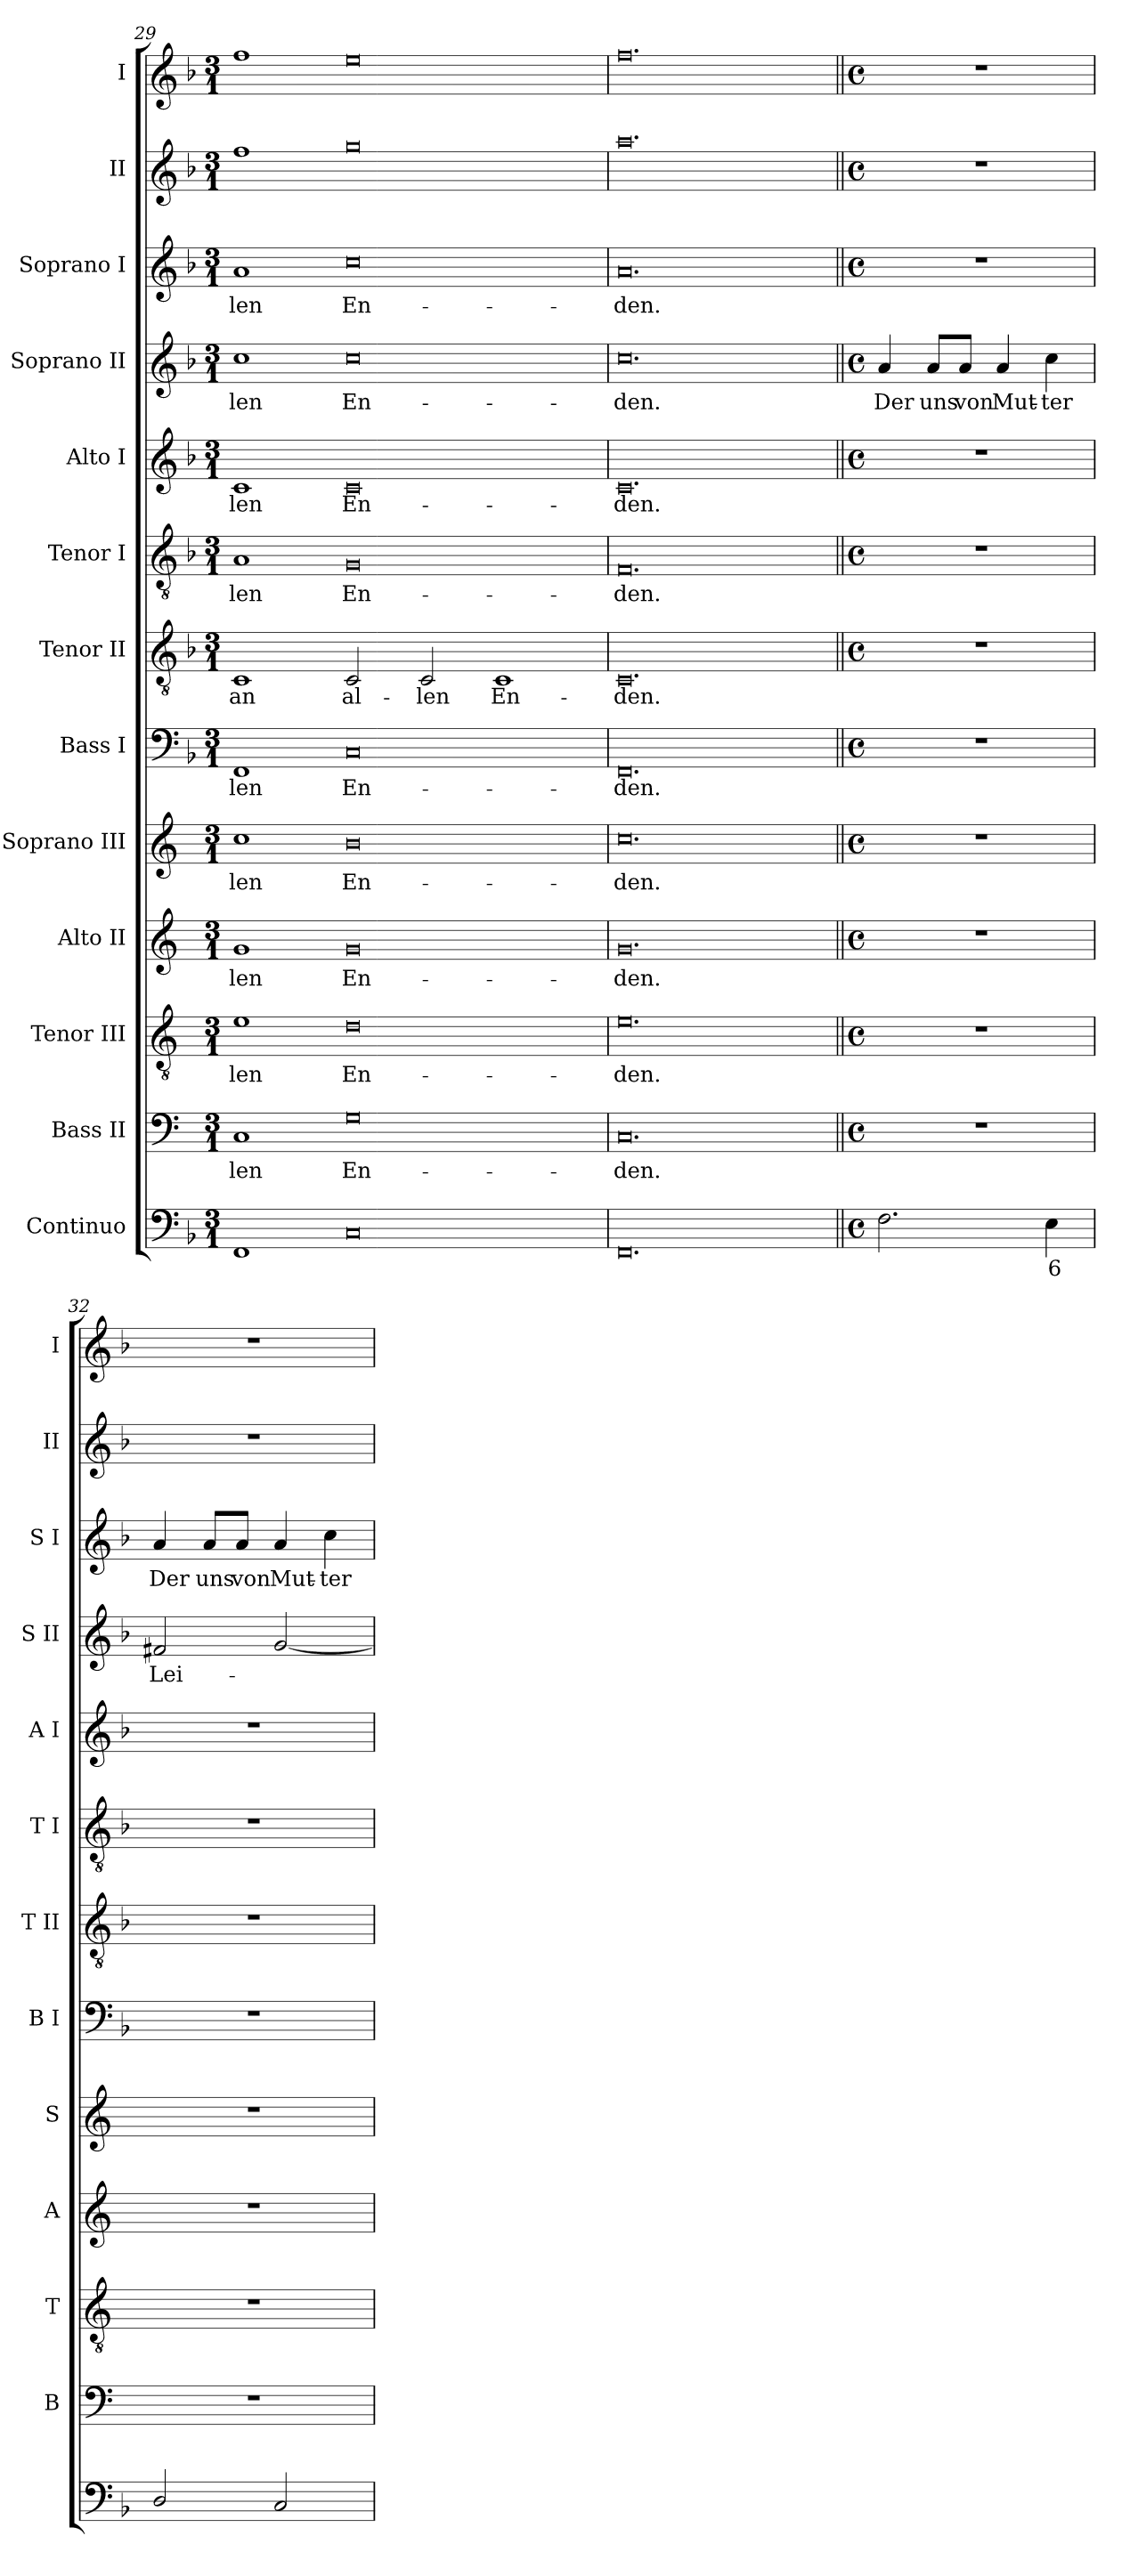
**kern	**text	**kern	**text	**kern	**text	**kern	**text	**kern	**text	**kern	**text	**kern	**text	**kern	**text	**kern	**text	**kern	**text	**kern	**text	**kern	**kern
*part13	*part13	*part12	*part12	*part11	*part11	*part10	*part10	*part9	*part9	*part8	*part8	*part7	*part7	*part6	*part6	*part5	*part5	*part4	*part4	*part3	*part3	*part2	*part1
*staff13	*staff13	*staff12	*staff12	*staff11	*staff11	*staff10	*staff10	*staff9	*staff9	*staff8	*staff8	*staff7	*staff7	*staff6	*staff6	*staff5	*staff5	*staff4	*staff4	*staff3	*staff3	*staff2	*staff1
*I"Continuo	*	*I"Bass II	*	*I"Tenor III	*	*I"Alto II	*	*I"Soprano III	*	*I"Bass I	*	*I"Tenor II	*	*I"Tenor I	*	*I"Alto I	*	*I"Soprano II	*	*I"Soprano I	*	*I"II	*I"I
*	*	*I'B	*	*I'T	*	*I'A	*	*I'S	*	*I'B I	*	*I'T II	*	*I'T I	*	*I'A I	*	*I'S II	*	*I'S I	*	*I'II	*I'I
!!LO:LB:g=z
*clefF4	*	*clefF4	*	*clefGv2	*	*clefG2	*	*clefG2	*	*clefF4	*	*clefGv2	*	*clefGv2	*	*clefG2	*	*clefG2	*	*clefG2	*	*clefG2	*clefG2
*	*	*ITrd4c7	*	*ITrd4c7	*	*ITrd4c7	*	*ITrd4c7	*	*	*	*	*	*	*	*	*	*	*	*	*	*	*
*k[b-]	*	*k[b-]	*	*k[b-]	*	*k[b-]	*	*k[b-]	*	*k[b-]	*	*k[b-]	*	*k[b-]	*	*k[b-]	*	*k[b-]	*	*k[b-]	*	*k[b-]	*k[b-]
*F:	*	*F:	*	*F:	*	*F:	*	*F:	*	*F:	*	*F:	*	*F:	*	*F:	*	*F:	*	*F:	*	*F:	*F:
*M3/1	*	*M3/1	*	*M3/1	*	*M3/1	*	*M3/1	*	*M3/1	*	*M3/1	*	*M3/1	*	*M3/1	*	*M3/1	*	*M3/1	*	*M3/1	*M3/1
=29	=29	=29	=29	=29	=29	=29	=29	=29	=29	=29	=29	=29	=29	=29	=29	=29	=29	=29	=29	=29	=29	=29	=29
!	!	!	!LO:LY:b	!	!LO:LY:b	!	!LO:LY:b	!	!LO:LY:b	!	!LO:LY:b	!	!LO:LY:b	!	!LO:LY:b	!	!LO:LY:b	!	!LO:LY:b	!	!LO:LY:b	!	!
1FF	.	1FF	-len	1A	-len	1c	-len	1f	-len	1FF	-len	1C	an	1A	-len	1c	-len	1cc	-len	1a	-len	1ff	1ff
!	!	!	!LO:LY:b	!	!LO:LY:b	!	!LO:LY:b	!	!LO:LY:b	!	!LO:LY:b	!	!LO:LY:b	!	!LO:LY:b	!	!LO:LY:b	!	!LO:LY:b	!	!LO:LY:b	!	!
0C	.	0C	En-	0G	En-	0c	En-	0e	En-	0C	En-	2C	al-	0G	En-	0c	En-	0cc	En-	0cc	En-	0gg	0ee
!	!	!	!	!	!	!	!	!	!	!	!	!	!LO:LY:b	!	!	!	!	!	!	!	!	!	!
.	.	.	.	.	.	.	.	.	.	.	.	2C	-len	.	.	.	.	.	.	.	.	.	.
!	!	!	!	!	!	!	!	!	!	!	!	!	!LO:LY:b	!	!	!	!	!	!	!	!	!	!
.	.	.	.	.	.	.	.	.	.	.	.	1C	En-	.	.	.	.	.	.	.	.	.	.
=30	=30	=30	=30	=30	=30	=30	=30	=30	=30	=30	=30	=30	=30	=30	=30	=30	=30	=30	=30	=30	=30	=30	=30
!	!	!	!LO:LY:b	!	!LO:LY:b	!	!LO:LY:b	!	!LO:LY:b	!	!LO:LY:b	!	!LO:LY:b	!	!LO:LY:b	!	!LO:LY:b	!	!LO:LY:b	!	!LO:LY:b	!	!
0.FF	.	0.FF	-den.	0.A	-den.	0.c	-den.	0.f	-den.	0.FF	-den.	0.C	-den.	0.F	-den.	0.c	-den.	0.cc	-den.	0.a	-den.	0.aa	0.ff
=31||	=31||	=31||	=31||	=31||	=31||	=31||	=31||	=31||	=31||	=31||	=31||	=31||	=31||	=31||	=31||	=31||	=31||	=31||	=31||	=31||	=31||	=31||	=31||
*M4/4	*	*M4/4	*	*M4/4	*	*M4/4	*	*M4/4	*	*M4/4	*	*M4/4	*	*M4/4	*	*M4/4	*	*M4/4	*	*M4/4	*	*M4/4	*M4/4
*met(c)	*	*met(c)	*	*met(c)	*	*met(c)	*	*met(c)	*	*met(c)	*	*met(c)	*	*met(c)	*	*met(c)	*	*met(c)	*	*met(c)	*	*met(c)	*met(c)
!	!	!	!	!	!	!	!	!	!	!	!	!	!	!	!	!	!	!	!LO:LY:b	!	!	!	!
2.F	.	1r	.	1r	.	1r	.	1r	.	1r	.	1r	.	1r	.	1r	.	4a	Der	1r	.	1r	1r
!	!	!	!	!	!	!	!	!	!	!	!	!	!	!	!	!	!	!	!LO:LY:b	!	!	!	!
.	.	.	.	.	.	.	.	.	.	.	.	.	.	.	.	.	.	8a/L	uns	.	.	.	.
!	!	!	!	!	!	!	!	!	!	!	!	!	!	!	!	!	!	!	!LO:LY:b	!	!	!	!
.	.	.	.	.	.	.	.	.	.	.	.	.	.	.	.	.	.	8a/J	von	.	.	.	.
!	!	!	!	!	!	!	!	!	!	!	!	!	!	!	!	!	!	!	!LO:LY:b	!	!	!	!
.	.	.	.	.	.	.	.	.	.	.	.	.	.	.	.	.	.	4a	Mut-	.	.	.	.
!	!LO:LY:b	!	!	!	!	!	!	!	!	!	!	!	!	!	!	!	!	!	!LO:LY:b	!	!	!	!
4E	6	.	.	.	.	.	.	.	.	.	.	.	.	.	.	.	.	4cc	-ter	.	.	.	.
=32	=32	=32	=32	=32	=32	=32	=32	=32	=32	=32	=32	=32	=32	=32	=32	=32	=32	=32	=32	=32	=32	=32	=32
!	!	!	!	!	!	!	!	!	!	!	!	!	!	!	!	!	!	!	!LO:LY:b	!	!LO:LY:b	!	!
2D/	.	1r	.	1r	.	1r	.	1r	.	1r	.	1r	.	1r	.	1r	.	2f#X	Lei-	4a	Der	1r	1r
!	!	!	!	!	!	!	!	!	!	!	!	!	!	!	!	!	!	!	!	!	!LO:LY:b	!	!
.	.	.	.	.	.	.	.	.	.	.	.	.	.	.	.	.	.	.	.	8a/L	uns	.	.
!	!	!	!	!	!	!	!	!	!	!	!	!	!	!	!	!	!	!	!	!	!LO:LY:b	!	!
.	.	.	.	.	.	.	.	.	.	.	.	.	.	.	.	.	.	.	.	8a/J	von	.	.
!	!	!	!	!	!	!	!	!	!	!	!	!	!	!	!	!	!	!	!	!	!LO:LY:b	!	!
2C	.	.	.	.	.	.	.	.	.	.	.	.	.	.	.	.	.	[2g	.	4a	Mut-	.	.
!	!	!	!	!	!	!	!	!	!	!	!	!	!	!	!	!	!	!	!	!	!LO:LY:b	!	!
.	.	.	.	.	.	.	.	.	.	.	.	.	.	.	.	.	.	.	.	4cc	-ter	.	.
=	=	=	=	=	=	=	=	=	=	=	=	=	=	=	=	=	=	=	=	=	=	=	=
*-	*-	*-	*-	*-	*-	*-	*-	*-	*-	*-	*-	*-	*-	*-	*-	*-	*-	*-	*-	*-	*-	*-	*-
